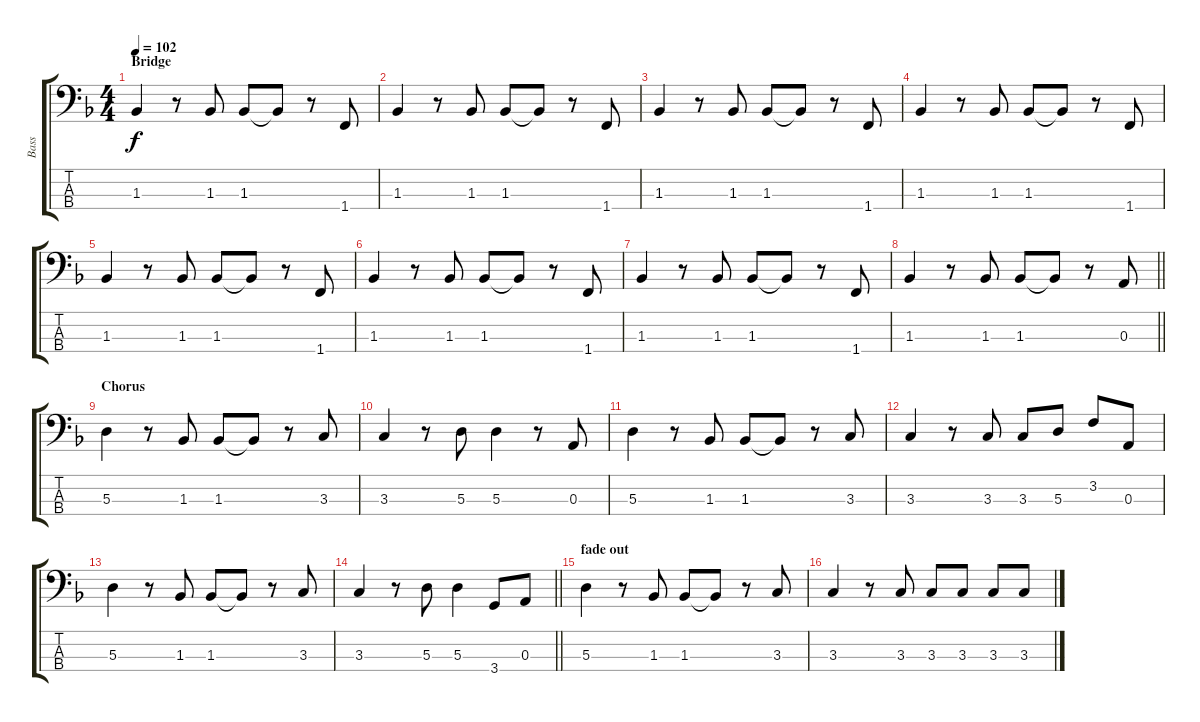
\track ("Bass" "Bass") {instrument electricbassfinger}
\staff {score tabs}
\tuning (G2 D2 A1 E1) {hide}
\ts (4 4)
\section ("" "Bridge")
\tempo 102
\clef f4
\ks dminor
1.3.4{dy f} r.8 1.3.8 1.3.8 1.3{t}.8 r.8 1.4.8 |
1.3.4 r.8 1.3.8 1.3.8 1.3{t}.8 r.8 1.4.8 |
1.3.4 r.8 1.3.8 1.3.8 1.3{t}.8 r.8 1.4.8 |
1.3.4 r.8 1.3.8 1.3.8 1.3{t}.8 r.8 1.4.8 |
1.3.4 r.8 1.3.8 1.3.8 1.3{t}.8 r.8 1.4.8 |
1.3.4 r.8 1.3.8 1.3.8 1.3{t}.8 r.8 1.4.8 |
1.3.4 r.8 1.3.8 1.3.8 1.3{t}.8 r.8 1.4.8 |
\barLineRight lightlight
1.3.4 r.8 1.3.8 1.3.8 1.3{t}.8 r.8 0.3.8 |
\section ("" "Chorus")
5.3.4 r.8 1.3.8 1.3.8 1.3{t}.8 r.8 3.3.8 |
3.3.4 r.8 5.3.8 5.3.4 r.8 0.3.8 |
5.3.4 r.8 1.3.8 1.3.8 1.3{t}.8 r.8 3.3.8 |
3.3.4 r.8 3.3.8 3.3.8 5.3.8 3.2.8 0.3.8 |
5.3.4 r.8 1.3.8 1.3.8 1.3{t}.8 r.8 3.3.8 |
\barLineRight lightlight
3.3.4 r.8 5.3.8 5.3.4 3.4.8 0.3.8 |
\section ("" "fade out")
5.3.4 r.8 1.3.8 1.3.8 1.3{t}.8 r.8 3.3.8 |
3.3.4 r.8 3.3.8 3.3.8 3.3.8 3.3.8 3.3.8
